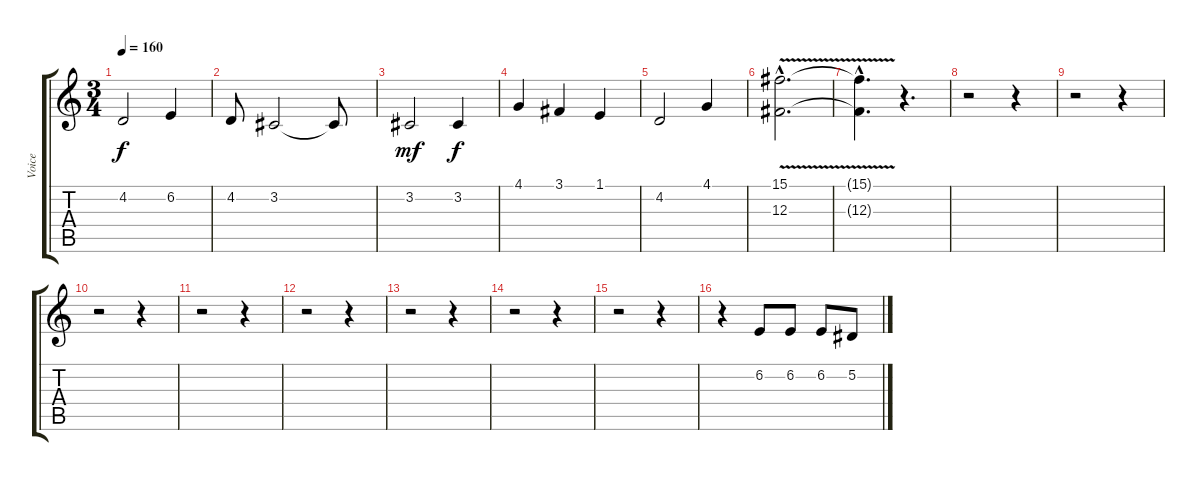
\track ("Voice" "Voice") {instrument clarinet}
\staff {score tabs}
\tuning (Eb4 Bb3 Gb3 Db3 Ab2 Eb2) {hide}
\ts (3 4)
\tempo 160
\clef g2
\ks c
4.2.2{dy f} 6.2.4 |
4.2.8 3.2.2 3.2{t}.8 |
3.2.2{dy mf} 3.2.4{dy f} |
4.1.4 3.1.4 1.1.4 |
4.2.2 4.1.4 |
(15.1{v hac} 12.3{v hac}).2{d} |
(15.1{hac t} 12.3{hac t}).4{d} r.4{d} |
r.2 r.4 |
r.2 r.4 |
r.2 r.4 |
r.2 r.4 |
r.2 r.4 |
r.2 r.4 |
r.2 r.4 |
r.2 r.4 |
r.4 6.2.8 6.2.8 6.2.8 5.2.8
